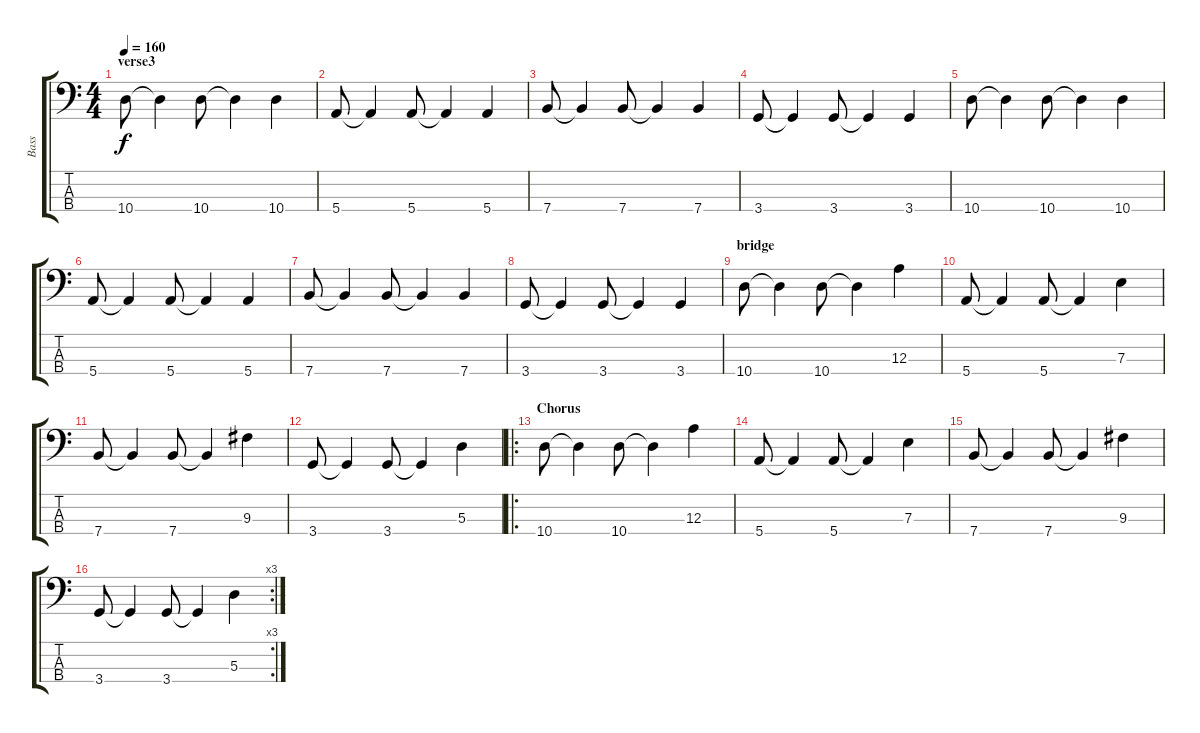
\track ("Bass" "Bass") {instrument electricbassfinger}
\staff {score tabs}
\tuning (G2 D2 A1 E1) {hide}
\ts (4 4)
\section ("" "verse3")
\tempo 160
\clef f4
\ks c
10.4.8{dy f} 10.4{t}.4 10.4.8 10.4{t}.4 10.4.4 |
5.4.8 5.4{t}.4 5.4.8 5.4{t}.4 5.4.4 |
7.4.8 7.4{t}.4 7.4.8 7.4{t}.4 7.4.4 |
3.4.8 3.4{t}.4 3.4.8 3.4{t}.4 3.4.4 |
10.4.8 10.4{t}.4 10.4.8 10.4{t}.4 10.4.4 |
5.4.8 5.4{t}.4 5.4.8 5.4{t}.4 5.4.4 |
7.4.8 7.4{t}.4 7.4.8 7.4{t}.4 7.4.4 |
3.4.8 3.4{t}.4 3.4.8 3.4{t}.4 3.4.4 |
\section ("" "bridge")
10.4.8 10.4{t}.4 10.4.8 10.4{t}.4 12.3.4 |
5.4.8 5.4{t}.4 5.4.8 5.4{t}.4 7.3.4 |
7.4.8 7.4{t}.4 7.4.8 7.4{t}.4 9.3.4 |
3.4.8 3.4{t}.4 3.4.8 3.4{t}.4 5.3.4 |
\ro
\section ("" "Chorus")
10.4.8 10.4{t}.4 10.4.8 10.4{t}.4 12.3.4 |
5.4.8 5.4{t}.4 5.4.8 5.4{t}.4 7.3.4 |
7.4.8 7.4{t}.4 7.4.8 7.4{t}.4 9.3.4 |
\rc 3
3.4.8 3.4{t}.4 3.4.8 3.4{t}.4 5.3.4
